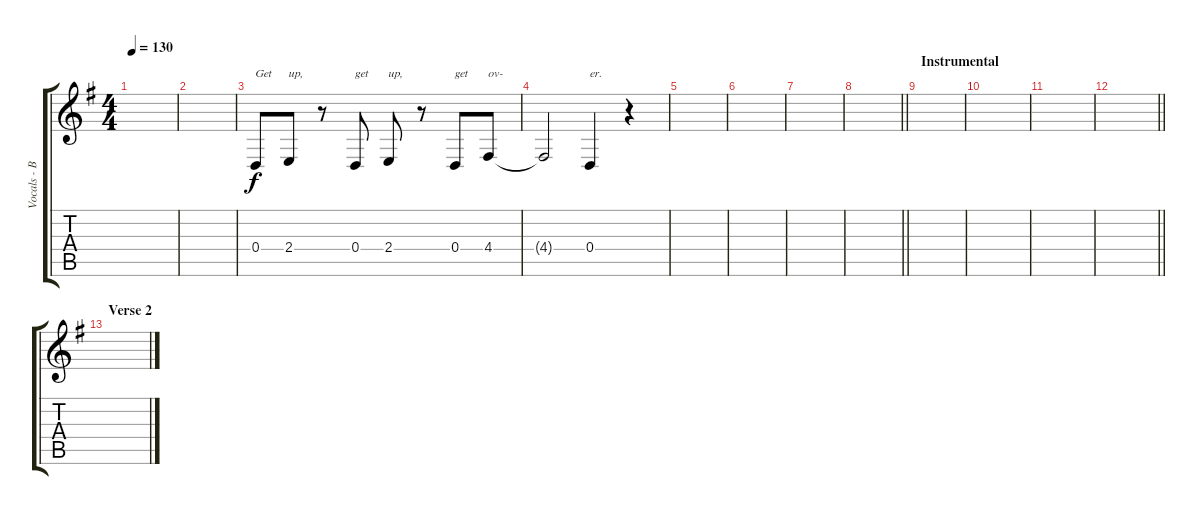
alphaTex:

\track ("Vocals - Ben Johnston" "Vocals - B") {instrument altosax}
\staff {score tabs}
\tuning (E4 B3 G3 D3 A2 E2) {hide}
\ts (4 4)
\tempo 130
\clef g2
\ks eminor
|
|
0.4.8{txt "Get"} 2.4.8{txt "up,"} r.8 0.4.8{txt "get"} 2.4.8{txt "up,"} r.8 0.4.8{txt "get"} 4.4.8{txt "ov-"} |
4.4{t}.2 0.4.4{txt "er."} r.4 |
|
|
|
\barLineRight lightlight
|
\section ("" "Instrumental")
|
|
|
\barLineRight lightlight
|
\section ("" "Verse 2")
